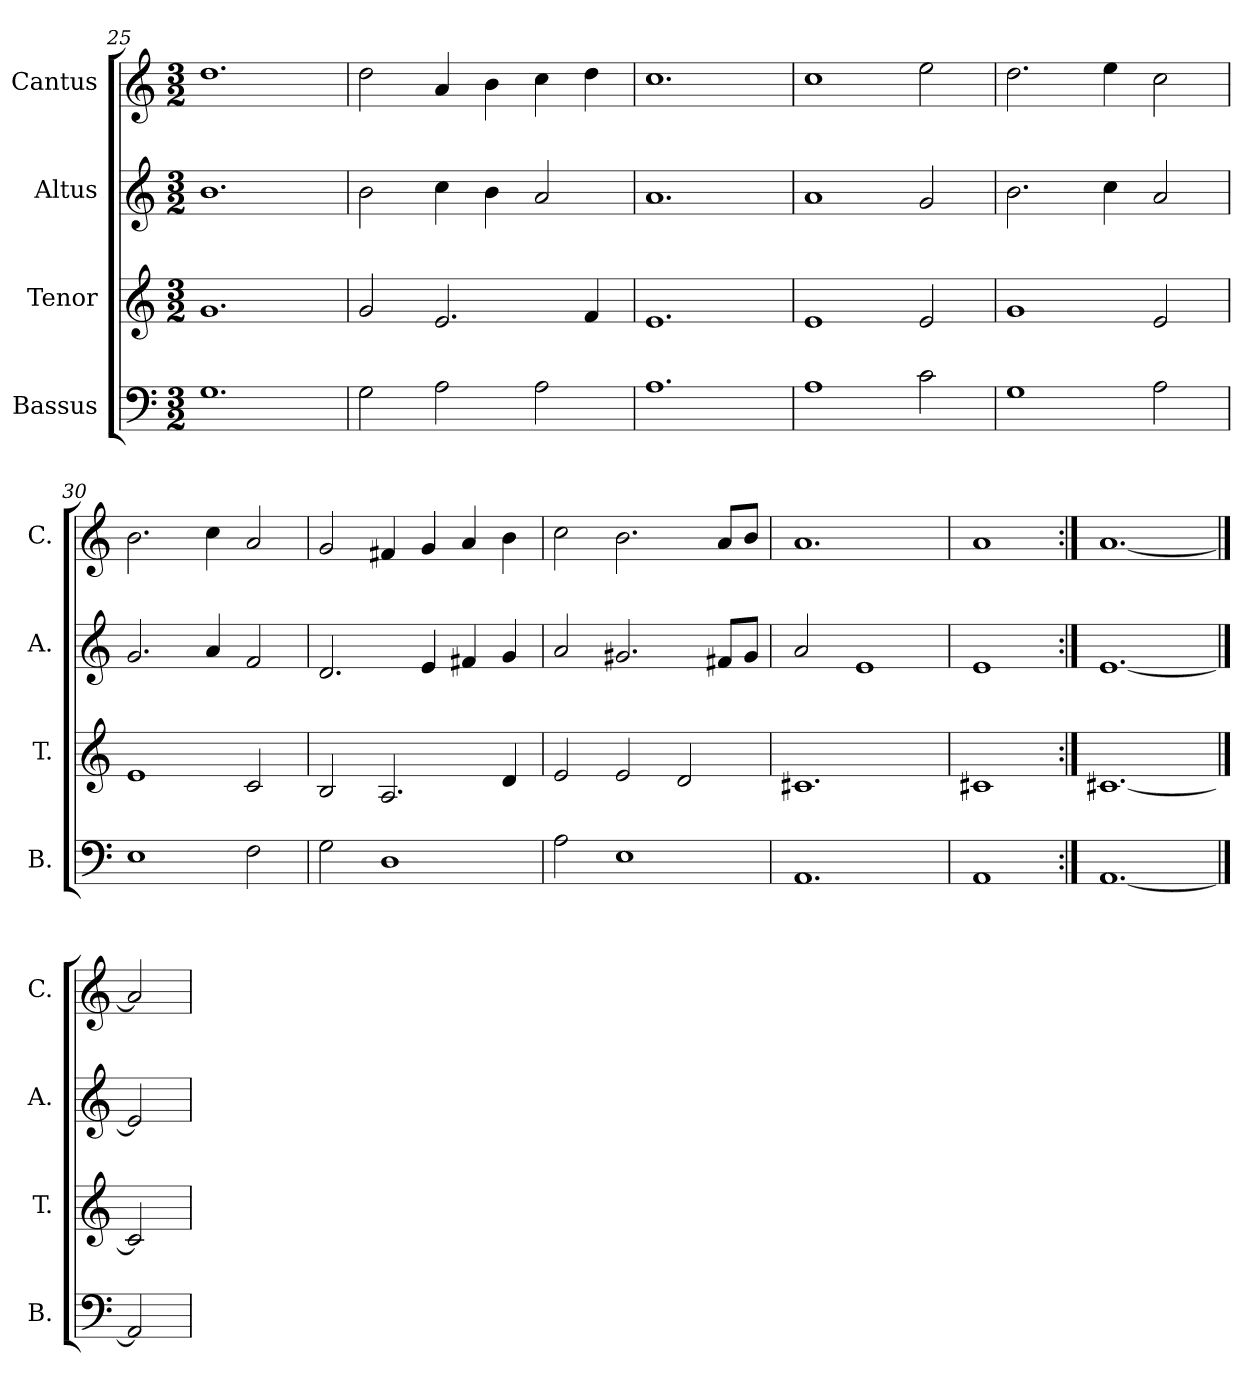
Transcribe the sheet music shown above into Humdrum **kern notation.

**kern	**kern	**kern	**kern
*part4	*part3	*part2	*part1
*staff4	*staff3	*staff2	*staff1
*I"Bassus	*I"Tenor	*I"Altus	*I"Cantus
*I'B.	*I'T.	*I'A.	*I'C.
*clefF4	*clefG2	*clefG2	*clefG2
*k[]	*k[]	*k[]	*k[]
*C:	*C:	*C:	*C:
*M3/2	*M3/2	*M3/2	*M3/2
=25	=25	=25	=25
1.G\	1.g/	1.b\	1.dd\
=26	=26	=26	=26
2G\	2g/	2b\	2dd\
2A\	2.e/	4cc\	4a/
.	.	4b\	4b\
2A\	.	2a/	4cc\
.	4f/	.	4dd\
=27	=27	=27	=27
1.A\	1.e/	1.a/	1.cc\
=28	=28	=28	=28
1A\	1e/	1a/	1cc\
2c\	2e/	2g/	2ee\
=29	=29	=29	=29
1G\	1g/	2.b\	2.dd\
.	.	4cc\	4ee\
2A\	2e/	2a/	2cc\
!!LO:LB:g=z
=30	=30	=30	=30
1E\	1e/	2.g/	2.b\
.	.	4a/	4cc\
2F\	2c/	2f/	2a/
=31	=31	=31	=31
2G\	2B/	2.d/	2g/
1D\	2.A/	.	4f#X/
.	.	4e/	4g/
.	.	4f#X/	4a/
.	4d/	4g/	4b\
=32	=32	=32	=32
2A\	2e/	2a/	2cc\
1E\	2e/	2.g#X/	2.b\
.	2d/	.	.
.	.	8f#X/L	8a/L
.	.	8g#/J	8b/J
=33	=33	=33	=33
1.AA/	1.c#X/	2a/	1.a/
.	.	1e/	.
=34	=34	=34	=34
1AA/	1c#X/	1e/	1a/
=35:|!	=35:|!	=35:|!	=35:|!
[1.AA/	[1.c#X/	[1.e/	[1.a/
==36	==36	==36	==36
2AA/]	2c#/]	2e/]	2a/]
=	=	=	=
*-	*-	*-	*-
